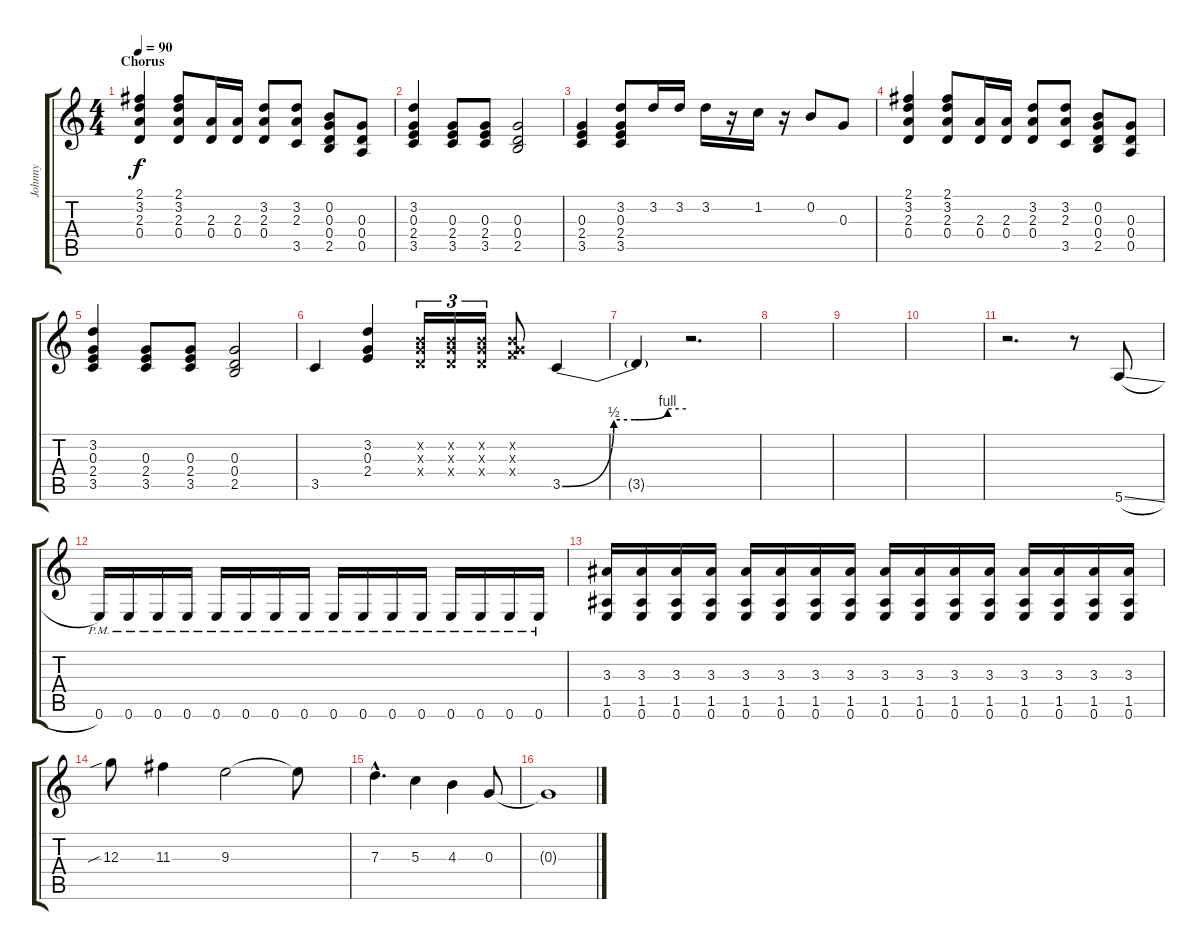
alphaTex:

\track ("Johnny" "Johnny") {instrument overdrivenguitar}
\staff {score tabs}
\tuning (E4 B3 G3 D3 A2 E2) {hide}
\ts (4 4)
\section ("" "Chorus")
\tempo 90
\clef g2
\ks c
(2.1 3.2 2.3 0.4).4{dy f} (2.1 3.2 2.3 0.4).8 (2.3 0.4).16 (2.3 0.4).16 (3.2 2.3 0.4).8 (3.2 2.3 3.5).8 (0.2 0.3 0.4 2.5).8 (0.3 0.4 0.5).8 |
(3.2 0.3 2.4 3.5).4 (0.3 2.4 3.5).8 (0.3 2.4 3.5).8 (0.3 0.4 2.5).2 |
(0.3 2.4 3.5).4 (3.2 0.3 2.4 3.5).8 3.2.16 3.2.16 3.2.16 r.16 1.2.16 r.16 0.2.8 0.3.8 |
(2.1 3.2 2.3 0.4).4 (2.1 3.2 2.3 0.4).8 (2.3 0.4).16 (2.3 0.4).16 (3.2 2.3 0.4).8 (3.2 2.3 3.5).8 (0.2 0.3 0.4 2.5).8 (0.3 0.4 0.5).8 |
(3.2 0.3 2.4 3.5).4 (0.3 2.4 3.5).8 (0.3 2.4 3.5).8 (0.3 0.4 2.5).2 |
3.5.4 (3.2 0.3 2.4).4 (0.2{x} 0.3{x} 0.4{x}).16{tu (3 2)} (0.2{x} 0.3{x} 0.4{x}).16{tu (3 2)} (0.2{x} 0.3{x} 0.4{x}).16{tu (3 2)} (0.2{x} 0.3{x} 3.4{x}).8 3.5{be (custom 0 0 25 2 35 2 51 4 60 4)}.4 |
3.5{t}.4 r.2{d} |
|
|
|
r.2{d} r.8 5.6{sl}.8 |
0.6{pm}.16 0.6{pm}.16 0.6{pm}.16 0.6{pm}.16 0.6{pm}.16 0.6{pm}.16 0.6{pm}.16 0.6{pm}.16 0.6{pm}.16 0.6{pm}.16 0.6{pm}.16 0.6{pm}.16 0.6{pm}.16 0.6{pm}.16 0.6{pm}.16 0.6{pm}.16 |
(3.3 1.5 0.6).16 (3.3 1.5 0.6).16 (3.3 1.5 0.6).16 (3.3 1.5 0.6).16 (3.3 1.5 0.6).16 (3.3 1.5 0.6).16 (3.3 1.5 0.6).16 (3.3 1.5 0.6).16 (3.3 1.5 0.6).16 (3.3 1.5 0.6).16 (3.3 1.5 0.6).16 (3.3 1.5 0.6).16 (3.3 1.5 0.6).16 (3.3 1.5 0.6).16 (3.3 1.5 0.6).16 (3.3 1.5 0.6).16 |
12.3{sib}.8 11.3.4 9.3.2 9.3{t}.8 |
7.3{hac}.4{d} 5.3.4 4.3.4 0.3.8 |
0.3{t}.1
